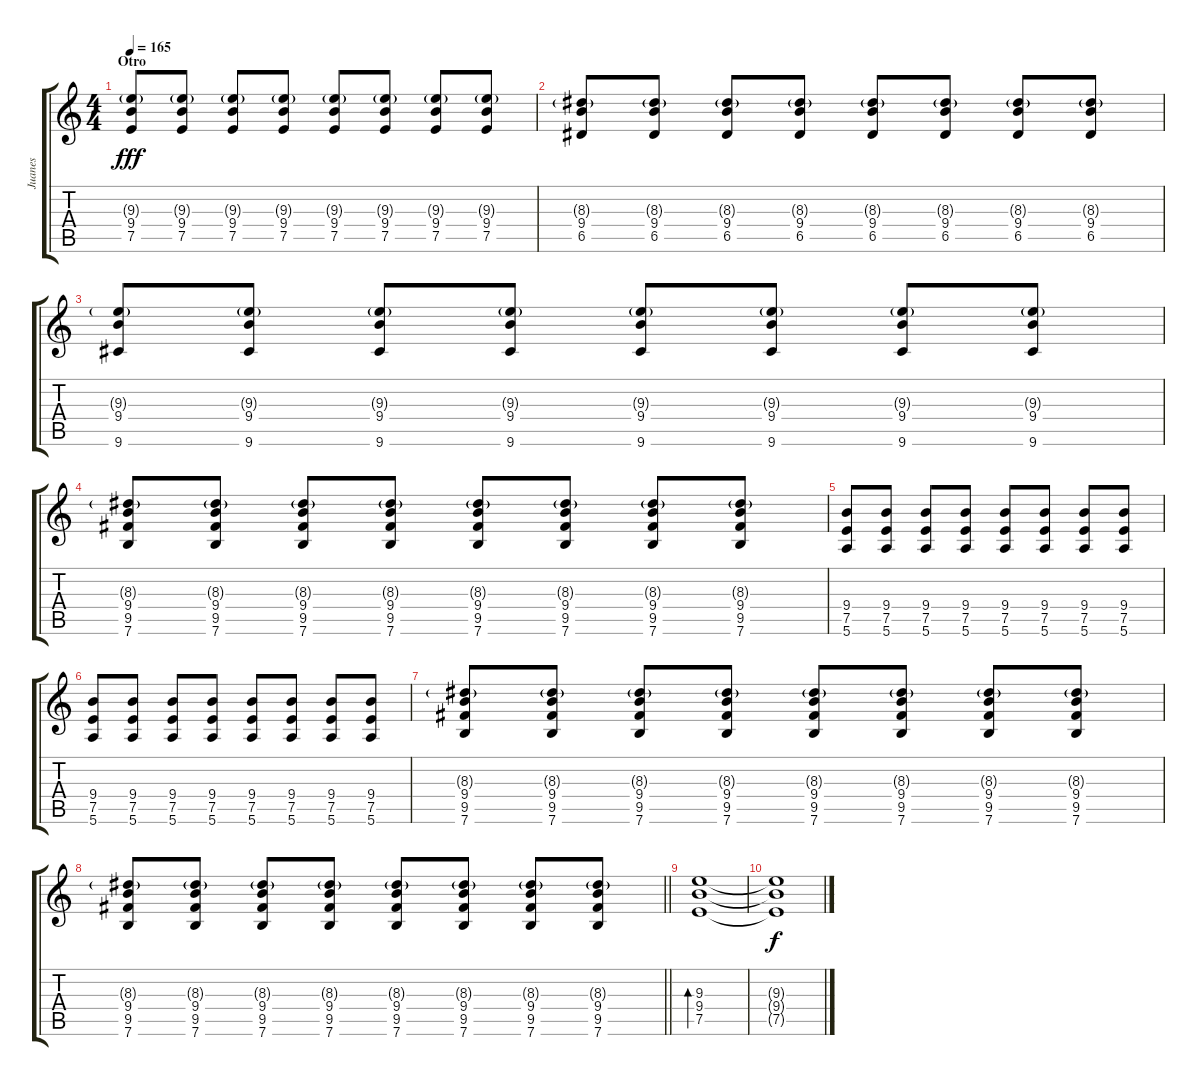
\track ("Juanes" "Juanes") {instrument electricguitarclean}
\staff {score tabs}
\tuning (E4 B3 G3 D3 A2 E2) {hide}
\ts (4 4)
\section ("" "Otro")
\tempo 165
\clef g2
\ks c
(9.3{g} 9.4 7.5).8{dy fff} (9.3{g} 9.4 7.5).8 (9.3{g} 9.4 7.5).8 (9.3{g} 9.4 7.5).8 (9.3{g} 9.4 7.5).8 (9.3{g} 9.4 7.5).8 (9.3{g} 9.4 7.5).8 (9.3{g} 9.4 7.5).8 |
(8.3{g} 9.4 6.5).8 (8.3{g} 9.4 6.5).8 (8.3{g} 9.4 6.5).8 (8.3{g} 9.4 6.5).8 (8.3{g} 9.4 6.5).8 (8.3{g} 9.4 6.5).8 (8.3{g} 9.4 6.5).8 (8.3{g} 9.4 6.5).8 |
(9.3{g} 9.4 9.6).8 (9.3{g} 9.4 9.6).8 (9.3{g} 9.4 9.6).8 (9.3{g} 9.4 9.6).8 (9.3{g} 9.4 9.6).8 (9.3{g} 9.4 9.6).8 (9.3{g} 9.4 9.6).8 (9.3{g} 9.4 9.6).8 |
(8.3{g} 9.4 9.5 7.6).8 (8.3{g} 9.4 9.5 7.6).8 (8.3{g} 9.4 9.5 7.6).8 (8.3{g} 9.4 9.5 7.6).8 (8.3{g} 9.4 9.5 7.6).8 (8.3{g} 9.4 9.5 7.6).8 (8.3{g} 9.4 9.5 7.6).8 (8.3{g} 9.4 9.5 7.6).8 |
(9.4 7.5 5.6).8 (9.4 7.5 5.6).8 (9.4 7.5 5.6).8 (9.4 7.5 5.6).8 (9.4 7.5 5.6).8 (9.4 7.5 5.6).8 (9.4 7.5 5.6).8 (9.4 7.5 5.6).8 |
(9.4 7.5 5.6).8 (9.4 7.5 5.6).8 (9.4 7.5 5.6).8 (9.4 7.5 5.6).8 (9.4 7.5 5.6).8 (9.4 7.5 5.6).8 (9.4 7.5 5.6).8 (9.4 7.5 5.6).8 |
(8.3{g} 9.4 9.5 7.6).8 (8.3{g} 9.4 9.5 7.6).8 (8.3{g} 9.4 9.5 7.6).8 (8.3{g} 9.4 9.5 7.6).8 (8.3{g} 9.4 9.5 7.6).8 (8.3{g} 9.4 9.5 7.6).8 (8.3{g} 9.4 9.5 7.6).8 (8.3{g} 9.4 9.5 7.6).8 |
\barLineRight lightlight
(8.3{g} 9.4 9.5 7.6).8 (8.3{g} 9.4 9.5 7.6).8 (8.3{g} 9.4 9.5 7.6).8 (8.3{g} 9.4 9.5 7.6).8 (8.3{g} 9.4 9.5 7.6).8 (8.3{g} 9.4 9.5 7.6).8 (8.3{g} 9.4 9.5 7.6).8 (8.3{g} 9.4 9.5 7.6).8 |
(9.3 9.4 7.5).1{bd 60} |
(9.3{t} 9.4{t} 7.5{t}).1{dy f}
